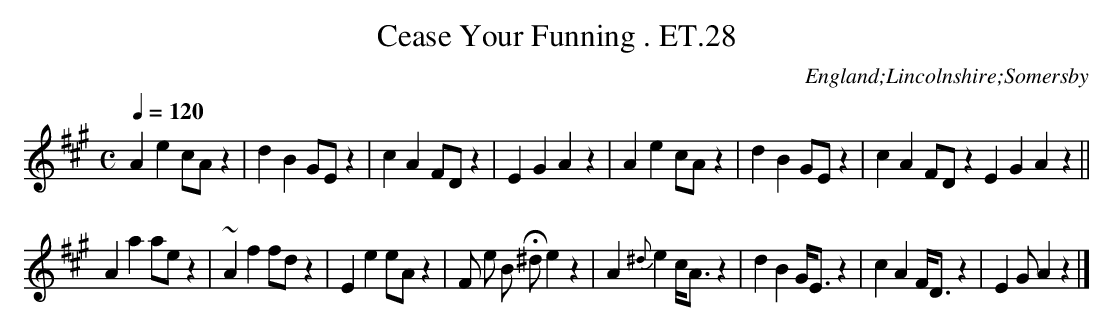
X:1
T:Cease Your Funning . ET.28
M:C
L:1/8
Q:1/4=120
O:England;Lincolnshire;Somersby
K:A
A2e2cAz2|d2B2GEz2|c2A2FDz2|E2G2A2z2|
A2e2cAz2|d2B2GEz2|c2A2FDz2E2G2A2z2||!
A2a2aez2|~A2f2fdz2|E2e2eAz2|F e B H^de2z2|
A2{^d}e2c<Az2|d2B2G<Ez2|c2A2F<Dz2|E2GA2z2|]
